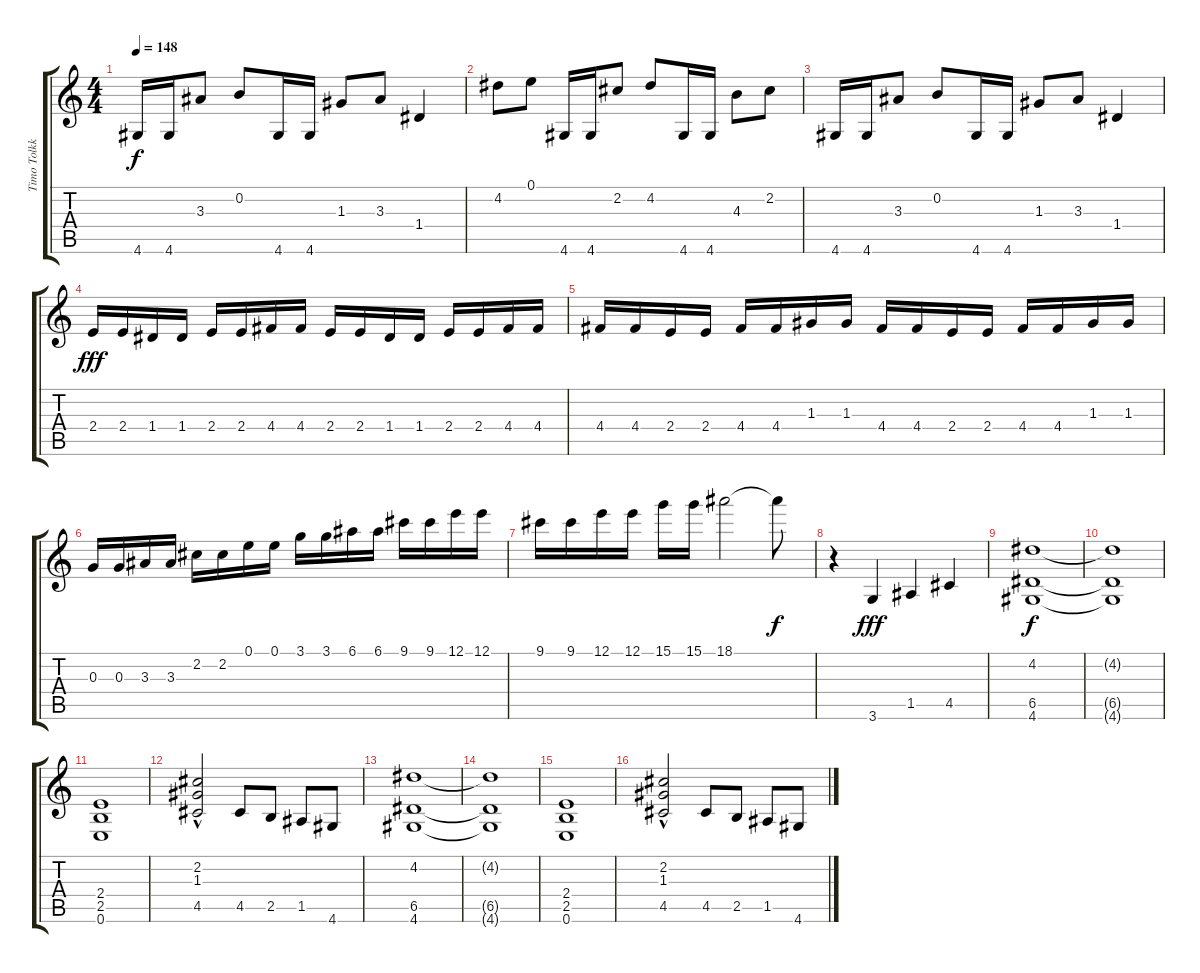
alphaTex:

\track ("Timo Tolkki" "Timo Tolkk") {instrument distortionguitar}
\staff {score tabs}
\tuning (E4 B3 G3 D3 A2 E2) {hide}
\ts (4 4)
\tempo 148
\clef g2
\ks c
4.6.16{dy f} 4.6.16 3.3.8 0.2.8 4.6.16 4.6.16 1.3.8 3.3.8 1.4.4 |
4.2.8 0.1.8 4.6.16 4.6.16 2.2.8 4.2.8 4.6.16 4.6.16 4.3.8 2.2.8 |
4.6.16 4.6.16 3.3.8 0.2.8 4.6.16 4.6.16 1.3.8 3.3.8 1.4.4 |
2.4.16{dy fff} 2.4.16 1.4.16 1.4.16 2.4.16 2.4.16 4.4.16 4.4.16 2.4.16 2.4.16 1.4.16 1.4.16 2.4.16 2.4.16 4.4.16 4.4.16 |
4.4.16 4.4.16 2.4.16 2.4.16 4.4.16 4.4.16 1.3.16 1.3.16 4.4.16 4.4.16 2.4.16 2.4.16 4.4.16 4.4.16 1.3.16 1.3.16 |
0.3.16 0.3.16 3.3.16 3.3.16 2.2.16 2.2.16 0.1.16 0.1.16 3.1.16 3.1.16 6.1.16 6.1.16 9.1.16 9.1.16 12.1.16 12.1.16 |
9.1.16 9.1.16 12.1.16 12.1.16 15.1.16 15.1.16 18.1.2 18.1{t}.8{dy f} |
r.4 3.6.4{dy fff} 1.5.4 4.5.4 |
(4.2 6.5 4.6).1{dy f} |
(4.2{t} 6.5{t} 4.6{t}).1 |
(2.4 2.5 0.6).1 |
(2.2{hac} 1.3{hac} 4.5).2 4.5.8 2.5.8 1.5.8 4.6.8 |
(4.2 6.5 4.6).1 |
(4.2{t} 6.5{t} 4.6{t}).1 |
(2.4 2.5 0.6).1 |
(2.2{hac} 1.3{hac} 4.5).2 4.5.8 2.5.8 1.5.8 4.6.8
